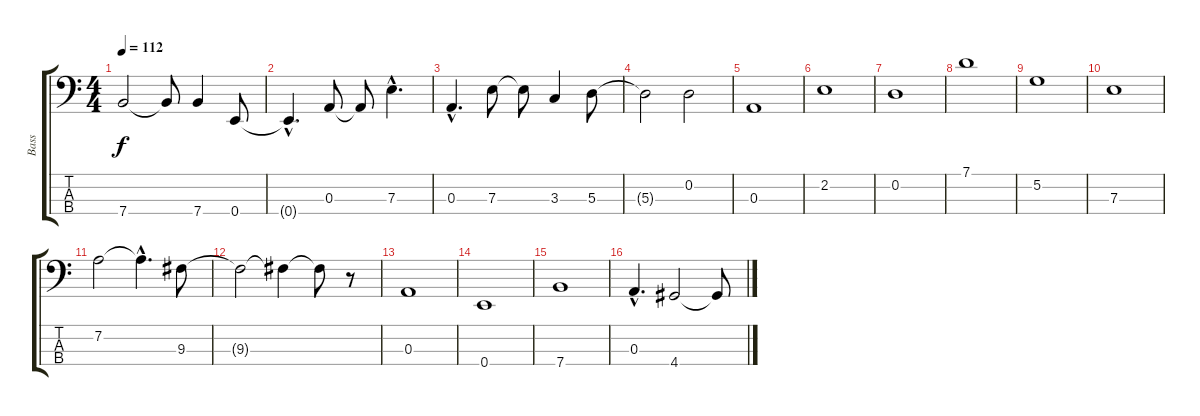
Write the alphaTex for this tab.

\track ("Bass" "Bass") {instrument electricbassfinger}
\staff {score tabs}
\tuning (G2 D2 A1 E1) {hide}
\ts (4 4)
\tempo 112
\clef f4
\ks c
7.4.2{dy f} 7.4{t}.8 7.4.4 0.4.8 |
0.4{hac t}.4{d} 0.3.8 0.3{t}.8 7.3{hac}.4{d} |
0.3{hac}.4{d} 7.3.8 7.3{t}.8 3.3.4 5.3.8 |
5.3{t}.2 0.2.2 |
0.3.1 |
2.2.1 |
0.2.1 |
7.1.1 |
5.2.1 |
7.3.1 |
7.2.2 7.2{hac t}.4{d} 9.3.8 |
9.3{t}.2 9.3{t}.4 9.3{t}.8 r.8 |
0.3.1 |
0.4.1 |
7.4.1 |
0.3{hac}.4{d} 4.4.2 4.4{t}.8
